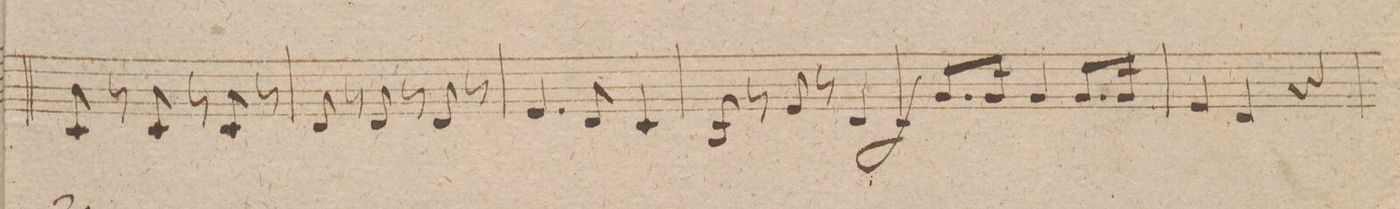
**kern	**dynam
*I"Viola.	*
*clefC3	*
*k[f#c#g#]	*
*M3/4	*
8D/	.
8r	.
8D/	.
8r	.
8D/	.
8r	.
=27	=27
8E/	.
8r	.
8E/	.
8r	.
8E/	.
8r	.
=28	=28
4.F#/	.
8E/	.
4D/	.
=29	=29
8C#/	.
8r	.
8F#/	.
8r	.
4E/	.
=30	=30
8.A/L	.
16A/Jk	f
4A/	.
8.A/L	.
16A/Jk	.
=31	=31
4F#/	.
4E/	.
4r	.
=32	=32
*-	*-
